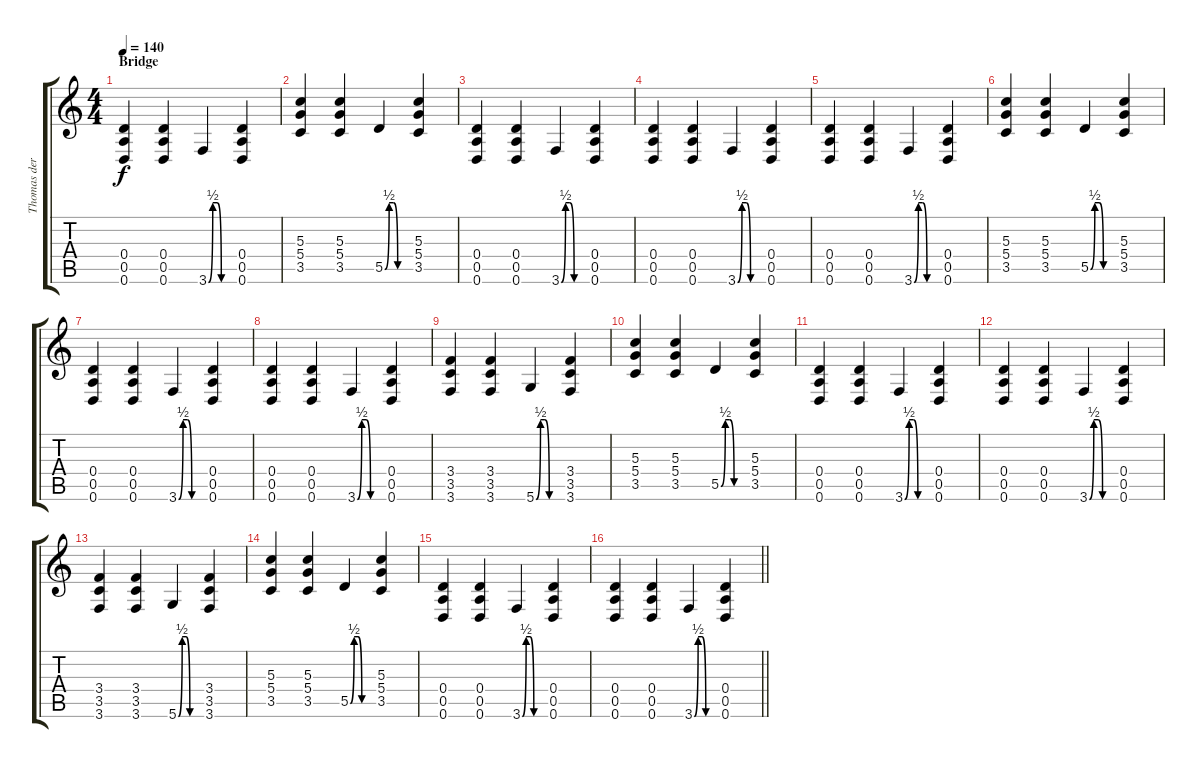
\track ("Thomas der Münzer (2)" "Thomas der") {instrument distortionguitar}
\staff {score tabs}
\tuning (E4 B3 G3 D3 A2 D2) {hide}
\ts (4 4)
\section ("" "Bridge")
\tempo 140
\clef g2
\ks c
(0.4 0.5 0.6).4{dy f} (0.4 0.5 0.6).4 3.6{be (custom 0 0 10 2 20 2 30 0 60 0)}.4 (0.4 0.5 0.6).4 |
(5.3 5.4 3.5).4 (5.3 5.4 3.5).4 5.5{be (custom 0 0 10 2 20 2 30 0 60 0)}.4 (5.3 5.4 3.5).4 |
(0.4 0.5 0.6).4 (0.4 0.5 0.6).4 3.6{be (custom 0 0 10 2 20 2 30 0 60 0)}.4 (0.4 0.5 0.6).4 |
(0.4 0.5 0.6).4 (0.4 0.5 0.6).4 3.6{be (custom 0 0 10 2 20 2 30 0 60 0)}.4 (0.4 0.5 0.6).4 |
(0.4 0.5 0.6).4 (0.4 0.5 0.6).4 3.6{be (custom 0 0 10 2 20 2 30 0 60 0)}.4 (0.4 0.5 0.6).4 |
(5.3 5.4 3.5).4 (5.3 5.4 3.5).4 5.5{be (custom 0 0 10 2 20 2 30 0 60 0)}.4 (5.3 5.4 3.5).4 |
(0.4 0.5 0.6).4 (0.4 0.5 0.6).4 3.6{be (custom 0 0 10 2 20 2 30 0 60 0)}.4 (0.4 0.5 0.6).4 |
(0.4 0.5 0.6).4 (0.4 0.5 0.6).4 3.6{be (custom 0 0 10 2 20 2 30 0 60 0)}.4 (0.4 0.5 0.6).4 |
(3.4 3.5 3.6).4 (3.4 3.5 3.6).4 5.6{be (custom 0 0 10 2 20 2 30 0 60 0)}.4 (3.4 3.5 3.6).4 |
(5.3 5.4 3.5).4 (5.3 5.4 3.5).4 5.5{be (custom 0 0 10 2 20 2 30 0 60 0)}.4 (5.3 5.4 3.5).4 |
(0.4 0.5 0.6).4 (0.4 0.5 0.6).4 3.6{be (custom 0 0 10 2 20 2 30 0 60 0)}.4 (0.4 0.5 0.6).4 |
(0.4 0.5 0.6).4 (0.4 0.5 0.6).4 3.6{be (custom 0 0 10 2 20 2 30 0 60 0)}.4 (0.4 0.5 0.6).4 |
(3.4 3.5 3.6).4 (3.4 3.5 3.6).4 5.6{be (custom 0 0 10 2 20 2 30 0 60 0)}.4 (3.4 3.5 3.6).4 |
(5.3 5.4 3.5).4 (5.3 5.4 3.5).4 5.5{be (custom 0 0 10 2 20 2 30 0 60 0)}.4 (5.3 5.4 3.5).4 |
(0.4 0.5 0.6).4 (0.4 0.5 0.6).4 3.6{be (custom 0 0 10 2 20 2 30 0 60 0)}.4 (0.4 0.5 0.6).4 |
\barLineRight lightlight
(0.4 0.5 0.6).4 (0.4 0.5 0.6).4 3.6{be (custom 0 0 10 2 20 2 30 0 60 0)}.4 (0.4 0.5 0.6).4
